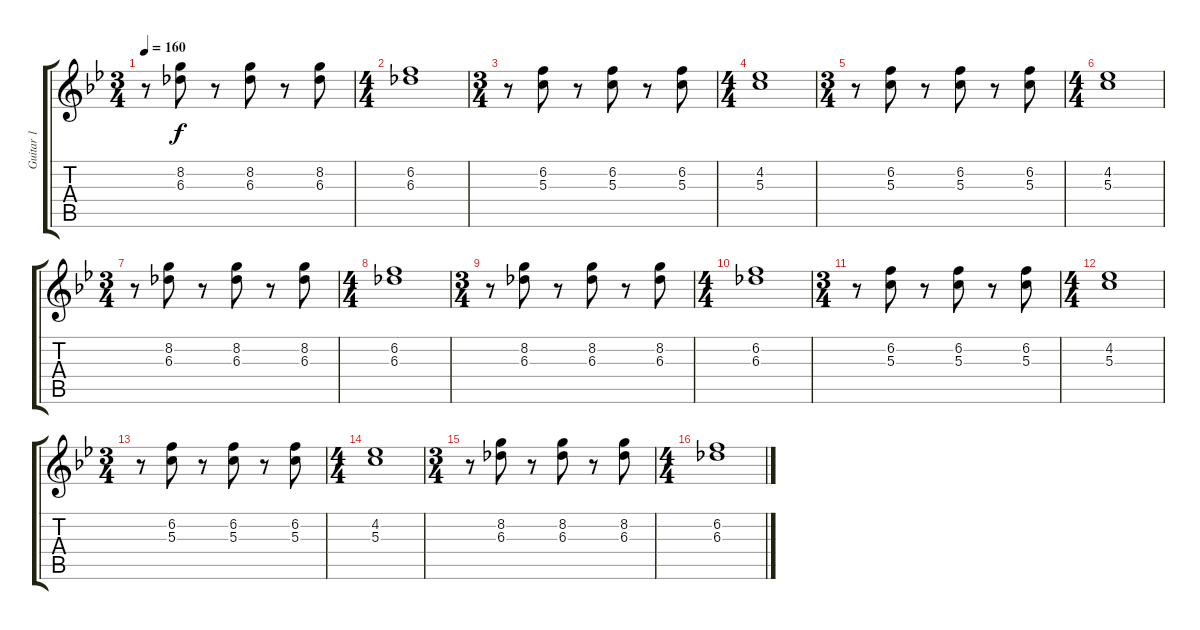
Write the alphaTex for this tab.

\track ("Guitar 1" "Guitar 1") {instrument distortionguitar}
\staff {score tabs}
\tuning (E4 B3 G3 D3 A2 E2) {hide}
\ts (3 4)
\tempo 160
\clef g2
\ks bb
r.8{dy f} (8.2 6.3).8 r.8 (8.2 6.3).8 r.8 (8.2 6.3).8 |
\ts (4 4)
(6.2 6.3).1 |
\ts (3 4)
r.8 (6.2 5.3).8 r.8 (6.2 5.3).8 r.8 (6.2 5.3).8 |
\ts (4 4)
(4.2 5.3).1 |
\ts (3 4)
r.8 (6.2 5.3).8 r.8 (6.2 5.3).8 r.8 (6.2 5.3).8 |
\ts (4 4)
(4.2 5.3).1 |
\ts (3 4)
r.8 (8.2 6.3).8 r.8 (8.2 6.3).8 r.8 (8.2 6.3).8 |
\ts (4 4)
(6.2 6.3).1 |
\ts (3 4)
r.8 (8.2 6.3).8 r.8 (8.2 6.3).8 r.8 (8.2 6.3).8 |
\ts (4 4)
(6.2 6.3).1 |
\ts (3 4)
r.8 (6.2 5.3).8 r.8 (6.2 5.3).8 r.8 (6.2 5.3).8 |
\ts (4 4)
(4.2 5.3).1 |
\ts (3 4)
r.8 (6.2 5.3).8 r.8 (6.2 5.3).8 r.8 (6.2 5.3).8 |
\ts (4 4)
(4.2 5.3).1 |
\ts (3 4)
r.8 (8.2 6.3).8 r.8 (8.2 6.3).8 r.8 (8.2 6.3).8 |
\ts (4 4)
(6.2 6.3).1
